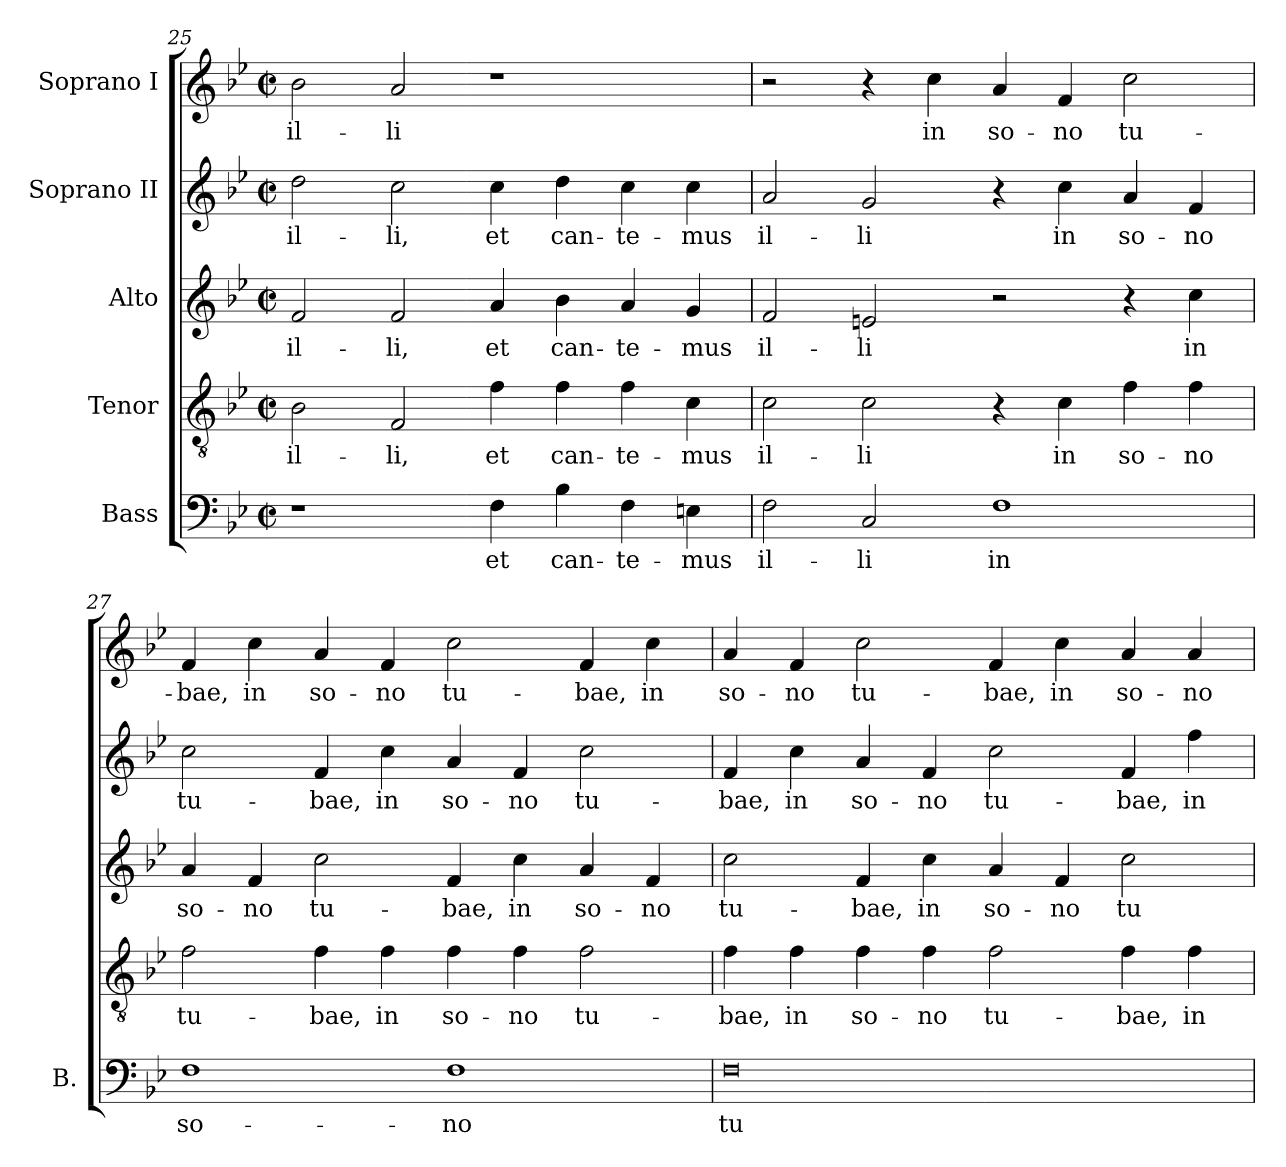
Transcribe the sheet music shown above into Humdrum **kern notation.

**kern	**text	**kern	**text	**kern	**text	**kern	**text	**kern	**text
*part5	*part5	*part4	*part4	*part3	*part3	*part2	*part2	*part1	*part1
*staff5	*staff5	*staff4	*staff4	*staff3	*staff3	*staff2	*staff2	*staff1	*staff1
*I"Bass	*	*I"Tenor	*	*I"Alto	*	*I"Soprano II	*	*I"Soprano I	*
*I'B.	*	*	*	*	*	*	*	*	*
!!LO:LB:g=z
*clefF4	*	*clefGv2	*	*clefG2	*	*clefG2	*	*clefG2	*
*	*	*ITrd7c12	*	*ITrd7c12	*	*	*	*	*
*k[b-e-]	*	*k[b-e-]	*	*k[b-e-]	*	*k[b-e-]	*	*k[b-e-]	*
*B-:	*	*B-:	*	*B-:	*	*B-:	*	*B-:	*
*M2/2	*	*M2/2	*	*M2/2	*	*M2/2	*	*M2/2	*
*met(c|)	*	*met(c|)	*	*met(c|)	*	*met(c|)	*	*met(c|)	*
=25	=25	=25	=25	=25	=25	=25	=25	=25	=25
!	!	!	!LO:LY:b:color=#000000	!	!	!	!	!	!
!	!	!	!	!	!LO:LY:b:color=#000000	!	!	!	!
!	!	!	!	!	!	!	!LO:LY:b:color=#000000	!	!
!	!	!	!	!	!	!	!	!	!LO:LY:b:color=#000000
1r	.	2BB-i\	il-	2Fi/	il-	2ddi\	il-	2b-i\	il-
!	!	!	!LO:LY:b:color=#000000	!	!	!	!	!	!
!	!	!	!	!	!LO:LY:b:color=#000000	!	!	!	!
!	!	!	!	!	!	!	!LO:LY:b:color=#000000	!	!
!	!	!	!	!	!	!	!	!	!LO:LY:b:color=#000000
.	.	2FFi/	-li,	2Fi/	-li,	2cci\	-li,	2ai/	-li
!	!LO:LY:b:color=#000000	!	!	!	!	!	!	!	!
!	!	!	!LO:LY:b:color=#000000	!	!	!	!	!	!
!	!	!	!	!	!LO:LY:b:color=#000000	!	!	!	!
!	!	!	!	!	!	!	!LO:LY:b:color=#000000	!	!
4Fi\	et	4Fi\	et	4Ai/	et	4cci\	et	1r	.
!	!LO:LY:b:color=#000000	!	!	!	!	!	!	!	!
!	!	!	!LO:LY:b:color=#000000	!	!	!	!	!	!
!	!	!	!	!	!LO:LY:b:color=#000000	!	!	!	!
!	!	!	!	!	!	!	!LO:LY:b:color=#000000	!	!
4B-i\	can-	4Fi\	can-	4B-i\	can-	4ddi\	can-	.	.
!	!LO:LY:b:color=#000000	!	!	!	!	!	!	!	!
!	!	!	!LO:LY:b:color=#000000	!	!	!	!	!	!
!	!	!	!	!	!LO:LY:b:color=#000000	!	!	!	!
!	!	!	!	!	!	!	!LO:LY:b:color=#000000	!	!
4Fi\	-te-	4Fi\	-te-	4Ai/	-te-	4cci\	-te-	.	.
!	!LO:LY:b:color=#000000	!	!	!	!	!	!	!	!
!	!	!	!LO:LY:b:color=#000000	!	!	!	!	!	!
!	!	!	!	!	!LO:LY:b:color=#000000	!	!	!	!
!	!	!	!	!	!	!	!LO:LY:b:color=#000000	!	!
4Eni\	-mus	4Ci\	-mus	4Gi/	-mus	4cci\	-mus	.	.
=26	=26	=26	=26	=26	=26	=26	=26	=26	=26
!	!LO:LY:b:color=#000000	!	!	!	!	!	!	!	!
!	!	!	!LO:LY:b:color=#000000	!	!	!	!	!	!
!	!	!	!	!	!LO:LY:b:color=#000000	!	!	!	!
!	!	!	!	!	!	!	!LO:LY:b:color=#000000	!	!
2Fi\	il-	2Ci\	il-	2Fi/	il-	2ai/	il-	2r	.
!	!LO:LY:b:color=#000000	!	!	!	!	!	!	!	!
!	!	!	!LO:LY:b:color=#000000	!	!	!	!	!	!
!	!	!	!	!	!LO:LY:b:color=#000000	!	!	!	!
!	!	!	!	!	!	!	!LO:LY:b:color=#000000	!	!
2Ci/	-li	2Ci\	-li	2Eni/	-li	2gi/	-li	4r	.
!	!	!	!	!	!	!	!	!	!LO:LY:b:color=#000000
.	.	.	.	.	.	.	.	4cci\	in
!	!LO:LY:b:color=#000000	!	!	!	!	!	!	!	!
!	!	!	!	!	!	!	!	!	!LO:LY:b:color=#000000
1Fi	in	4r	.	2r	.	4r	.	4ai/	so-
!	!	!	!LO:LY:b:color=#000000	!	!	!	!	!	!
!	!	!	!	!	!	!	!LO:LY:b:color=#000000	!	!
!	!	!	!	!	!	!	!	!	!LO:LY:b:color=#000000
.	.	4Ci\	in	.	.	4cci\	in	4fi/	-no
!	!	!	!LO:LY:b:color=#000000	!	!	!	!	!	!
!	!	!	!	!	!	!	!LO:LY:b:color=#000000	!	!
!	!	!	!	!	!	!	!	!	!LO:LY:b:color=#000000
.	.	4Fi\	so-	4r	.	4ai/	so-	2cci\	tu-
!	!	!	!LO:LY:b:color=#000000	!	!	!	!	!	!
!	!	!	!	!	!LO:LY:b:color=#000000	!	!	!	!
!	!	!	!	!	!	!	!LO:LY:b:color=#000000	!	!
.	.	4Fi\	-no	4ci\	in	4fi/	-no	.	.
=27	=27	=27	=27	=27	=27	=27	=27	=27	=27
!	!LO:LY:b:color=#000000	!	!	!	!	!	!	!	!
!	!	!	!LO:LY:b:color=#000000	!	!	!	!	!	!
!	!	!	!	!	!LO:LY:b:color=#000000	!	!	!	!
!	!	!	!	!	!	!	!LO:LY:b:color=#000000	!	!
!	!	!	!	!	!	!	!	!	!LO:LY:b:color=#000000
1Fi	so-	2Fi\	tu-	4Ai/	so-	2cci\	tu-	4fi/	-bae,
!	!	!	!	!	!LO:LY:b:color=#000000	!	!	!	!
!	!	!	!	!	!	!	!	!	!LO:LY:b:color=#000000
.	.	.	.	4Fi/	-no	.	.	4cci\	in
!	!	!	!LO:LY:b:color=#000000	!	!	!	!	!	!
!	!	!	!	!	!LO:LY:b:color=#000000	!	!	!	!
!	!	!	!	!	!	!	!LO:LY:b:color=#000000	!	!
!	!	!	!	!	!	!	!	!	!LO:LY:b:color=#000000
.	.	4Fi\	-bae,	2ci\	tu-	4fi/	-bae,	4ai/	so-
!	!	!	!LO:LY:b:color=#000000	!	!	!	!	!	!
!	!	!	!	!	!	!	!LO:LY:b:color=#000000	!	!
!	!	!	!	!	!	!	!	!	!LO:LY:b:color=#000000
.	.	4Fi\	in	.	.	4cci\	in	4fi/	-no
!	!LO:LY:b:color=#000000	!	!	!	!	!	!	!	!
!	!	!	!LO:LY:b:color=#000000	!	!	!	!	!	!
!	!	!	!	!	!LO:LY:b:color=#000000	!	!	!	!
!	!	!	!	!	!	!	!LO:LY:b:color=#000000	!	!
!	!	!	!	!	!	!	!	!	!LO:LY:b:color=#000000
1Fi	-no	4Fi\	so-	4Fi/	-bae,	4ai/	so-	2cci\	tu-
!	!	!	!LO:LY:b:color=#000000	!	!	!	!	!	!
!	!	!	!	!	!LO:LY:b:color=#000000	!	!	!	!
!	!	!	!	!	!	!	!LO:LY:b:color=#000000	!	!
.	.	4Fi\	-no	4ci\	in	4fi/	-no	.	.
!	!	!	!LO:LY:b:color=#000000	!	!	!	!	!	!
!	!	!	!	!	!LO:LY:b:color=#000000	!	!	!	!
!	!	!	!	!	!	!	!LO:LY:b:color=#000000	!	!
!	!	!	!	!	!	!	!	!	!LO:LY:b:color=#000000
.	.	2Fi\	tu-	4Ai/	so-	2cci\	tu-	4fi/	-bae,
!	!	!	!	!	!LO:LY:b:color=#000000	!	!	!	!
!	!	!	!	!	!	!	!	!	!LO:LY:b:color=#000000
.	.	.	.	4Fi/	-no	.	.	4cci\	in
=28	=28	=28	=28	=28	=28	=28	=28	=28	=28
!	!LO:LY:b:color=#000000	!	!	!	!	!	!	!	!
!	!	!	!LO:LY:b:color=#000000	!	!	!	!	!	!
!	!	!	!	!	!LO:LY:b:color=#000000	!	!	!	!
!	!	!	!	!	!	!	!LO:LY:b:color=#000000	!	!
!	!	!	!	!	!	!	!	!	!LO:LY:b:color=#000000
0Fi	tu-	4Fi\	-bae,	2ci\	tu-	4fi/	-bae,	4ai/	so-
!	!	!	!LO:LY:b:color=#000000	!	!	!	!	!	!
!	!	!	!	!	!	!	!LO:LY:b:color=#000000	!	!
!	!	!	!	!	!	!	!	!	!LO:LY:b:color=#000000
.	.	4Fi\	in	.	.	4cci\	in	4fi/	-no
!	!	!	!LO:LY:b:color=#000000	!	!	!	!	!	!
!	!	!	!	!	!LO:LY:b:color=#000000	!	!	!	!
!	!	!	!	!	!	!	!LO:LY:b:color=#000000	!	!
!	!	!	!	!	!	!	!	!	!LO:LY:b:color=#000000
.	.	4Fi\	so-	4Fi/	-bae,	4ai/	so-	2cci\	tu-
!	!	!	!LO:LY:b:color=#000000	!	!	!	!	!	!
!	!	!	!	!	!LO:LY:b:color=#000000	!	!	!	!
!	!	!	!	!	!	!	!LO:LY:b:color=#000000	!	!
.	.	4Fi\	-no	4ci\	in	4fi/	-no	.	.
!	!	!	!LO:LY:b:color=#000000	!	!	!	!	!	!
!	!	!	!	!	!LO:LY:b:color=#000000	!	!	!	!
!	!	!	!	!	!	!	!LO:LY:b:color=#000000	!	!
!	!	!	!	!	!	!	!	!	!LO:LY:b:color=#000000
.	.	2Fi\	tu-	4Ai/	so-	2cci\	tu-	4fi/	-bae,
!	!	!	!	!	!LO:LY:b:color=#000000	!	!	!	!
!	!	!	!	!	!	!	!	!	!LO:LY:b:color=#000000
.	.	.	.	4Fi/	-no	.	.	4cci\	in
!	!	!	!LO:LY:b:color=#000000	!	!	!	!	!	!
!	!	!	!	!	!LO:LY:b:color=#000000	!	!	!	!
!	!	!	!	!	!	!	!LO:LY:b:color=#000000	!	!
!	!	!	!	!	!	!	!	!	!LO:LY:b:color=#000000
.	.	4Fi\	-bae,	2ci\	tu-	4fi/	-bae,	4ai/	so-
!	!	!	!LO:LY:b:color=#000000	!	!	!	!	!	!
!	!	!	!	!	!	!	!LO:LY:b:color=#000000	!	!
!	!	!	!	!	!	!	!	!	!LO:LY:b:color=#000000
.	.	4Fi\	in	.	.	4ffi\	in	4ai/	-no
=	=	=	=	=	=	=	=	=	=
*-	*-	*-	*-	*-	*-	*-	*-	*-	*-
